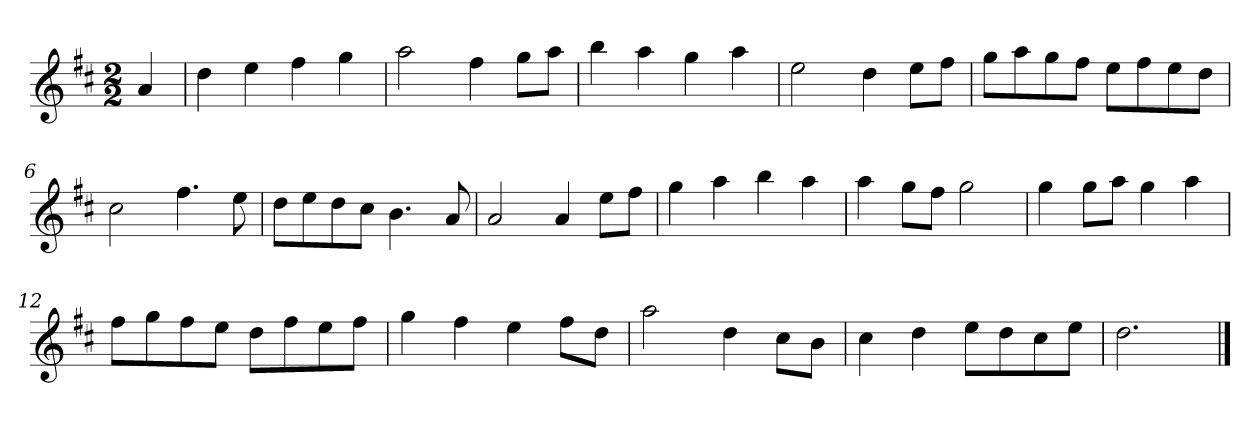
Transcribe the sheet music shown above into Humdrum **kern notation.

**kern
*part1
*staff1
*k[f#c#]
*M2/2
*MM120
=
4a
=1
4dd
4ee
4ff#
4gg
=2
2aa
4ff#
8ggL
8aaJ
=3
4bb
4aa
4gg
4aa
=4
2ee
4dd
8eeL
8ff#J
=5
8ggL
8aa
8gg
8ff#J
8eeL
8ff#
8ee
8ddJ
=6
2cc#
4.ff#
8ee
=7
8ddL
8ee
8dd
8cc#J
4.b
8a
=8
2a
4a
8eeL
8ff#J
=9
4gg
4aa
4bb
4aa
=10
4aa
8ggL
8ff#J
2gg
=11
4gg
8ggL
8aaJ
4gg
4aa
=12
8ff#L
8gg
8ff#
8eeJ
8ddL
8ff#
8ee
8ff#J
=13
4gg
4ff#
4ee
8ff#L
8ddJ
=14
2aa
4dd
8cc#L
8bJ
=15
4cc#
4dd
8eeL
8dd
8cc#
8eeJ
=16
2.dd
==
*-
